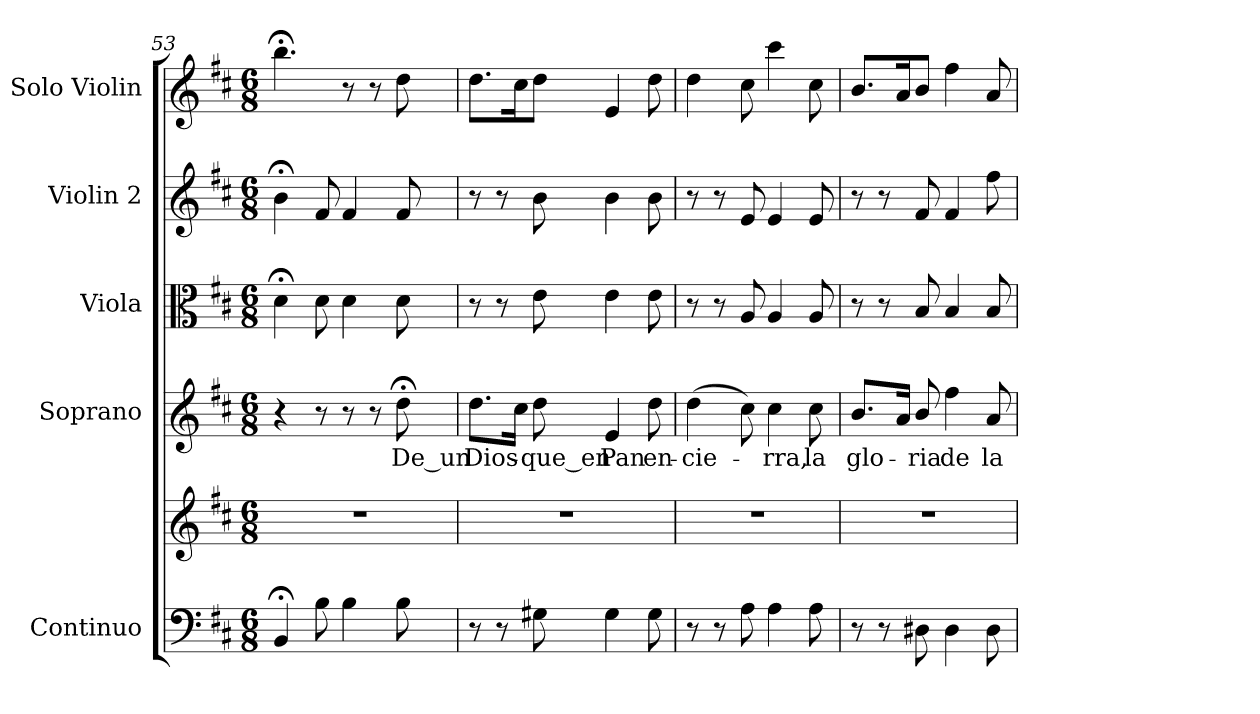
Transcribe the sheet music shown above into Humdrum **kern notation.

**kern	**kern	**kern	**text	**kern	**kern	**kern
*part5	*part5	*part4	*part4	*part3	*part2	*part1
*staff6	*staff5	*staff4	*staff4	*staff3	*staff2	*staff1
*I"Continuo	*	*I"Soprano	*	*I"Viola	*I"Violin 2	*I"Solo Violin
*I'Cont.	*	*I'S.	*	*I'Vla.	*I'Vln. 2	*I'Vln.
!!LO:LB:g=z
*clefF4	*clefG2	*clefG2	*	*clefC3	*clefG2	*clefG2
*k[f#c#]	*k[f#c#]	*k[f#c#]	*	*k[f#c#]	*k[f#c#]	*k[f#c#]
*D:	*D:	*D:	*	*D:	*D:	*D:
*M6/8	*M6/8	*M6/8	*	*M6/8	*M6/8	*M6/8
=53	=53	=53	=53	=53	=53	=53
!	!LO:N:vis=1	!	!	!	!	!
4BB;i/	2.r	4r	.	4d;i\	4b;i\	4.bb;i\
8Bi\	.	8r	.	8di\	8f#i/	.
4Bi\	.	8r	.	4di\	4f#i/	8r
.	.	8r	.	.	.	8r
!	!	!	!LO:LY:b:color=#000000	!	!	!
8Bi\	.	8dd;i\	De_un	8di\	8f#i/	8ddi\
=54	=54	=54	=54	=54	=54	=54
!	!LO:N:vis=1	!	!	!	!	!
!	!	!	!LO:LY:b:color=#000000	!	!	!
8r	2.r	8.ddi\L	Dios-	8r	8r	8.ddi\L
8r	.	.	.	8r	8r	.
.	.	16cc#i\Jk	.	.	.	16cc#i\k
!	!	!	!LO:LY:b:color=#000000	!	!	!
8G#Xi\	.	8ddi\	-que_en	8ei\	8bi\	8ddi\J
!	!	!	!LO:LY:b:color=#000000	!	!	!
4G#i\	.	4ei/	Pan	4ei\	4bi\	4ei/
!	!	!	!LO:LY:b:color=#000000	!	!	!
8G#i\	.	8ddi\	en-	8ei\	8bi\	8ddi\
=55	=55	=55	=55	=55	=55	=55
!	!LO:N:vis=1	!	!	!	!	!
!	!	!	!LO:LY:b:color=#000000	!	!	!
8r	2.r	(4ddi\	-cie-	8r	8r	4ddi\
8r	.	.	.	8r	8r	.
8Ai\	.	8cc#i\)	.	8Ai/	8ei/	8cc#i\
!	!	!	!LO:LY:b:color=#000000	!	!	!
4Ai\	.	4cc#i\	-rra,	4Ai/	4ei/	4ccc#i\
!	!	!	!LO:LY:b:color=#000000	!	!	!
8Ai\	.	8cc#i\	la	8Ai/	8ei/	8cc#i\
=56	=56	=56	=56	=56	=56	=56
!	!LO:N:vis=1	!	!	!	!	!
!	!	!	!LO:LY:b:color=#000000	!	!	!
8r	2.r	8.bi/L	glo-	8r	8r	8.bi/L
8r	.	.	.	8r	8r	.
.	.	16ai/Jk	.	.	.	16ai/k
!	!	!	!LO:LY:b:color=#000000	!	!	!
8D#Xi\	.	8bi/	-ria	8Bi/	8f#i/	8bi/J
!	!	!	!LO:LY:b:color=#000000	!	!	!
4D#i\	.	4ff#i\	de	4Bi/	4f#i/	4ff#i\
!	!	!	!LO:LY:b:color=#000000	!	!	!
8D#i\	.	8ai/	la	8Bi/	8ff#i\	8ai/
=	=	=	=	=	=	=
*-	*-	*-	*-	*-	*-	*-
